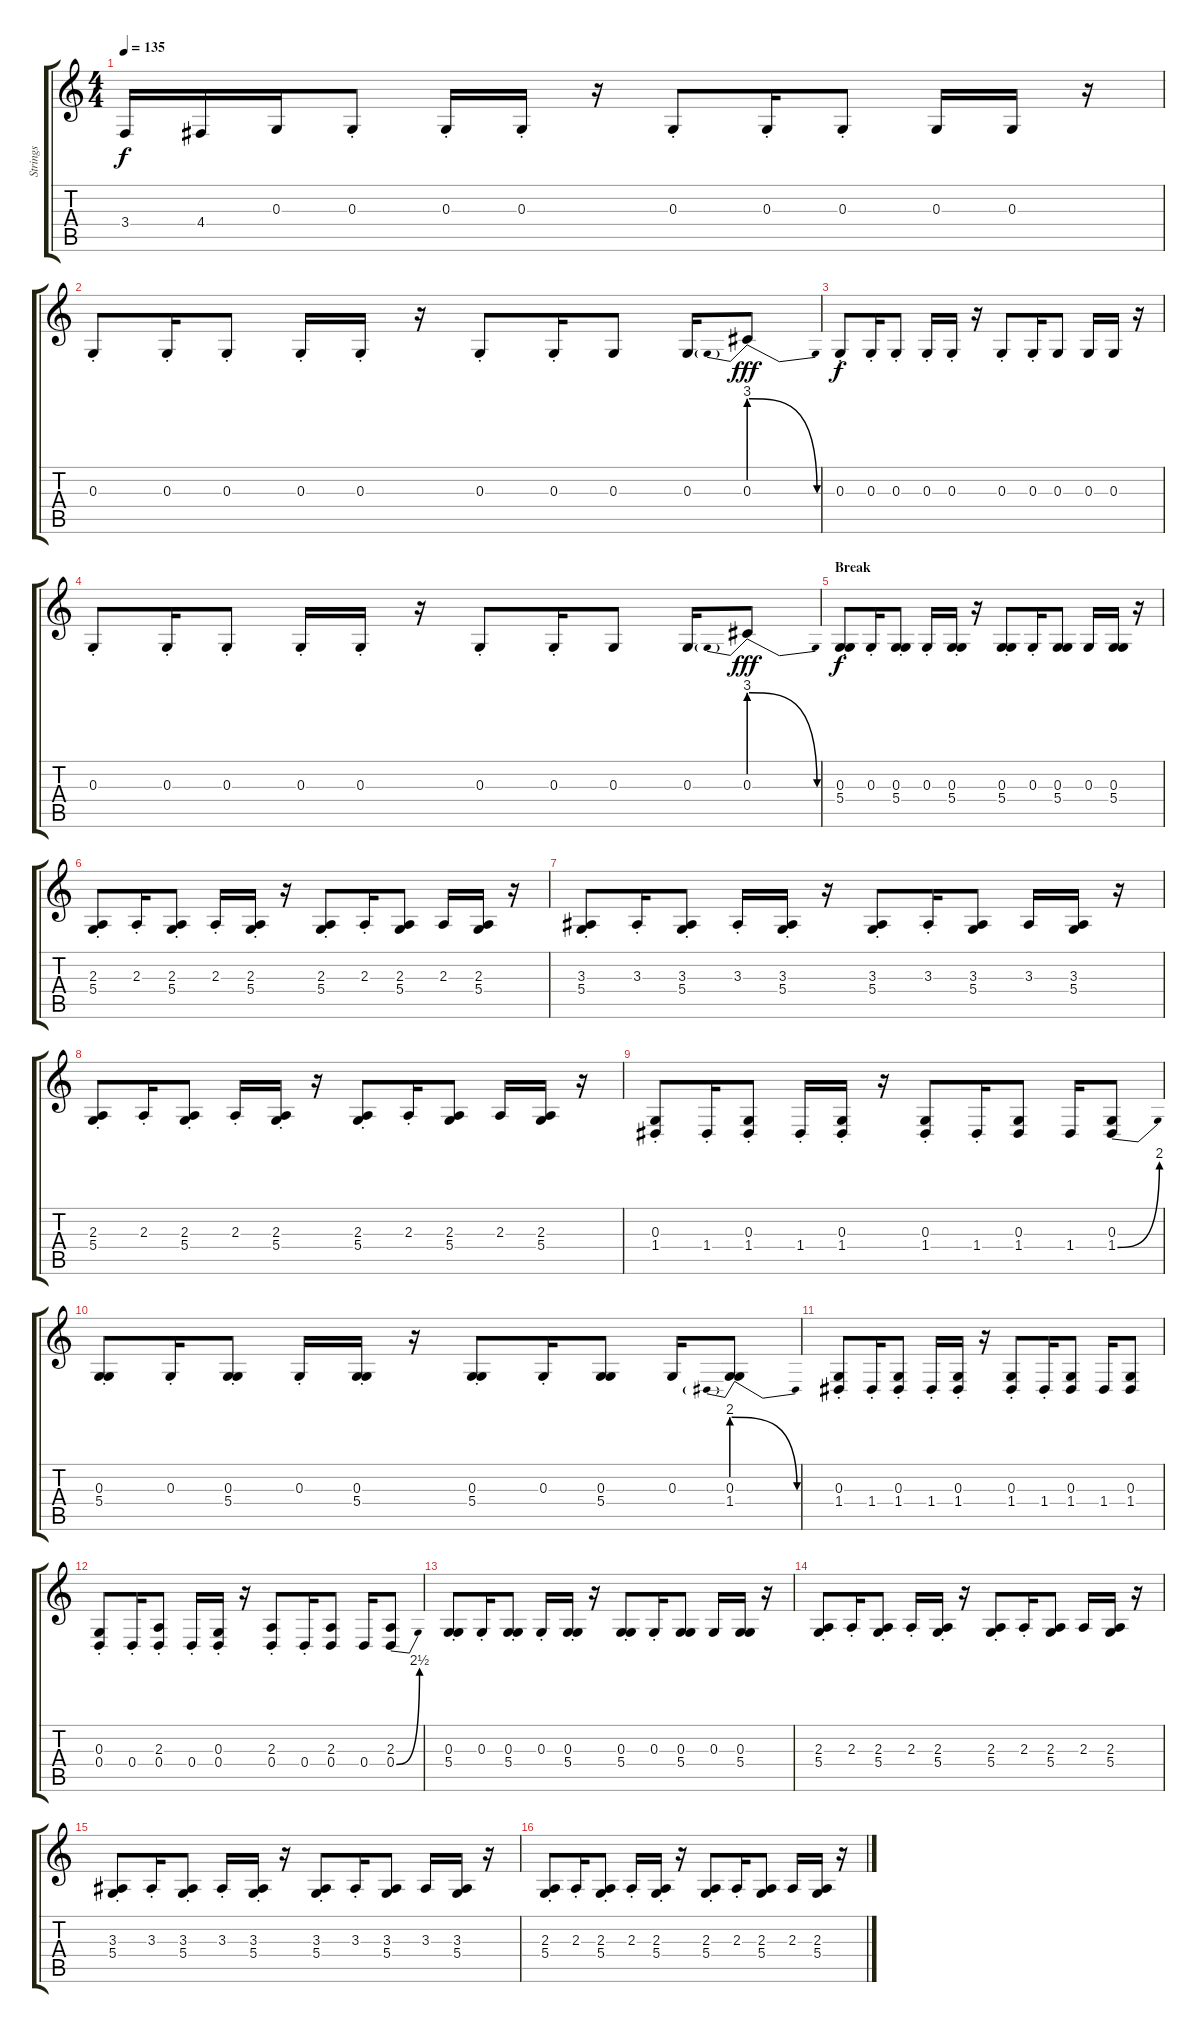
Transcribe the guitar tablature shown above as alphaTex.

\track ("Strings" "Strings") {instrument pad3polysynth}
\staff {score tabs}
\tuning (E4 B3 G3 D3 A2 E2) {hide}
\ts (4 4)
\tempo 135
\clef g2
\ks c
3.4.16{dy f} 4.4.16 0.3.16 0.3{st}.8 0.3{st}.16 0.3{st}.16 r.16 0.3{st}.8 0.3{st}.16 0.3{st}.8 0.3.16 0.3.16 r.16 |
0.3{st}.8 0.3{st}.16 0.3{st}.8 0.3{st}.16 0.3{st}.16 r.16 0.3{st}.8 0.3{st}.16 0.3.8 0.3.16 0.3{be (prebendrelease 0 12 60 0)}.8{dy fff} |
0.3{st}.8{dy f} 0.3{st}.16 0.3{st}.8 0.3{st}.16 0.3{st}.16 r.16 0.3{st}.8 0.3{st}.16 0.3.8 0.3.16 0.3.16 r.16 |
0.3{st}.8 0.3{st}.16 0.3{st}.8 0.3{st}.16 0.3{st}.16 r.16 0.3{st}.8 0.3{st}.16 0.3.8 0.3.16 0.3{be (prebendrelease 0 12 60 0)}.8{dy fff} |
\section ("" "Break")
(0.3{st} 5.4).8{dy f} 0.3{st}.16 (0.3{st} 5.4).8 0.3{st}.16 (0.3{st} 5.4).16 r.16 (0.3{st} 5.4).8 0.3{st}.16 (0.3 5.4).8 0.3.16 (0.3 5.4).16 r.16 |
(2.3{st} 5.4{st}).8 2.3{st}.16 (2.3{st} 5.4{st}).8 2.3{st}.16 (2.3{st} 5.4{st}).16 r.16 (2.3{st} 5.4{st}).8 2.3{st}.16 (2.3 5.4).8 2.3.16 (2.3 5.4).16 r.16 |
(3.3{st} 5.4{st}).8 3.3{st}.16 (3.3{st} 5.4{st}).8 3.3{st}.16 (3.3{st} 5.4{st}).16 r.16 (3.3{st} 5.4{st}).8 3.3{st}.16 (3.3 5.4).8 3.3.16 (3.3 5.4).16 r.16 |
(2.3{st} 5.4{st}).8 2.3{st}.16 (2.3{st} 5.4{st}).8 2.3{st}.16 (2.3{st} 5.4{st}).16 r.16 (2.3{st} 5.4{st}).8 2.3{st}.16 (2.3 5.4).8 2.3.16 (2.3 5.4).16 r.16 |
(0.3 1.4{st}).8 1.4{st}.16 (0.3 1.4{st}).8 1.4{st}.16 (0.3 1.4{st}).16 r.16 (0.3 1.4{st}).8 1.4{st}.16 (0.3 1.4).8 1.4.16 (0.3 1.4{be (bend 0 0 60 8)}).8 |
(0.3{st} 5.4).8 0.3{st}.16 (0.3{st} 5.4).8 0.3{st}.16 (0.3{st} 5.4).16 r.16 (0.3{st} 5.4).8 0.3{st}.16 (0.3 5.4).8 0.3.16 (0.3 1.4{be (prebendrelease 0 8 60 0)}).8 |
(0.3 1.4{st}).8 1.4{st}.16 (0.3 1.4{st}).8 1.4{st}.16 (0.3 1.4{st}).16 r.16 (0.3 1.4{st}).8 1.4{st}.16 (0.3 1.4).8 1.4.16 (0.3 1.4).8 |
(0.3 0.4{st}).8 0.4{st}.16 (2.3 0.4{st}).8 0.4{st}.16 (0.3 0.4{st}).16 r.16 (2.3 0.4{st}).8 0.4{st}.16 (2.3 0.4).8 0.4.16 (2.3 0.4{be (bend 0 0 60 10)}).8 |
(0.3{st} 5.4).8 0.3{st}.16 (0.3{st} 5.4).8 0.3{st}.16 (0.3{st} 5.4).16 r.16 (0.3{st} 5.4).8 0.3{st}.16 (0.3 5.4).8 0.3.16 (0.3 5.4).16 r.16 |
(2.3{st} 5.4{st}).8 2.3{st}.16 (2.3{st} 5.4{st}).8 2.3{st}.16 (2.3{st} 5.4{st}).16 r.16 (2.3{st} 5.4{st}).8 2.3{st}.16 (2.3 5.4).8 2.3.16 (2.3 5.4).16 r.16 |
(3.3{st} 5.4{st}).8 3.3{st}.16 (3.3{st} 5.4{st}).8 3.3{st}.16 (3.3{st} 5.4{st}).16 r.16 (3.3{st} 5.4{st}).8 3.3{st}.16 (3.3 5.4).8 3.3.16 (3.3 5.4).16 r.16 |
(2.3{st} 5.4{st}).8 2.3{st}.16 (2.3{st} 5.4{st}).8 2.3{st}.16 (2.3{st} 5.4{st}).16 r.16 (2.3{st} 5.4{st}).8 2.3{st}.16 (2.3 5.4).8 2.3.16 (2.3 5.4).16 r.16
